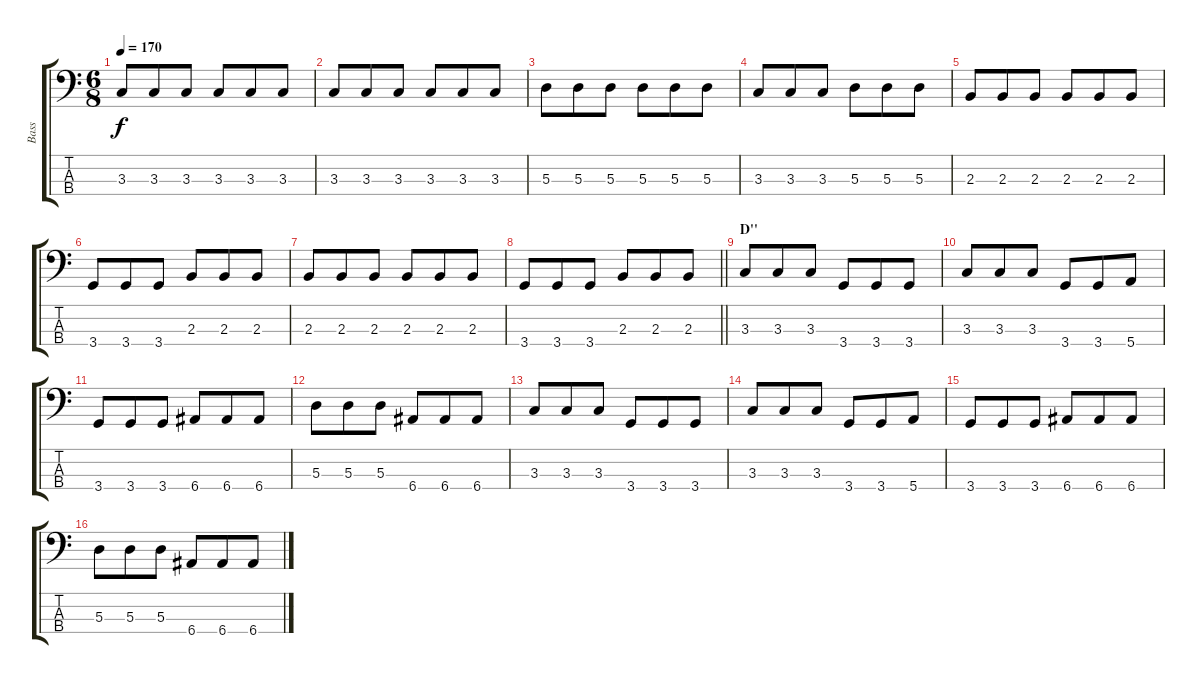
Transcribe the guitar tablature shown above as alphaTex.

\track ("Bass" "Bass") {instrument electricbasspick}
\staff {score tabs}
\tuning (G2 D2 A1 E1) {hide}
\ts (6 8)
\tempo 170
\clef f4
\ks c
3.3.8{dy f} 3.3.8 3.3.8 3.3.8 3.3.8 3.3.8 |
3.3.8 3.3.8 3.3.8 3.3.8 3.3.8 3.3.8 |
5.3.8 5.3.8 5.3.8 5.3.8 5.3.8 5.3.8 |
3.3.8 3.3.8 3.3.8 5.3.8 5.3.8 5.3.8 |
2.3.8 2.3.8 2.3.8 2.3.8 2.3.8 2.3.8 |
3.4.8 3.4.8 3.4.8 2.3.8 2.3.8 2.3.8 |
2.3.8 2.3.8 2.3.8 2.3.8 2.3.8 2.3.8 |
\barLineRight lightlight
3.4.8 3.4.8 3.4.8 2.3.8 2.3.8 2.3.8 |
\section ("" "D''")
3.3.8 3.3.8 3.3.8 3.4.8 3.4.8 3.4.8 |
3.3.8 3.3.8 3.3.8 3.4.8 3.4.8 5.4.8 |
3.4.8 3.4.8 3.4.8 6.4.8 6.4.8 6.4.8 |
5.3.8 5.3.8 5.3.8 6.4.8 6.4.8 6.4.8 |
3.3.8 3.3.8 3.3.8 3.4.8 3.4.8 3.4.8 |
3.3.8 3.3.8 3.3.8 3.4.8 3.4.8 5.4.8 |
3.4.8 3.4.8 3.4.8 6.4.8 6.4.8 6.4.8 |
5.3.8 5.3.8 5.3.8 6.4.8 6.4.8 6.4.8
